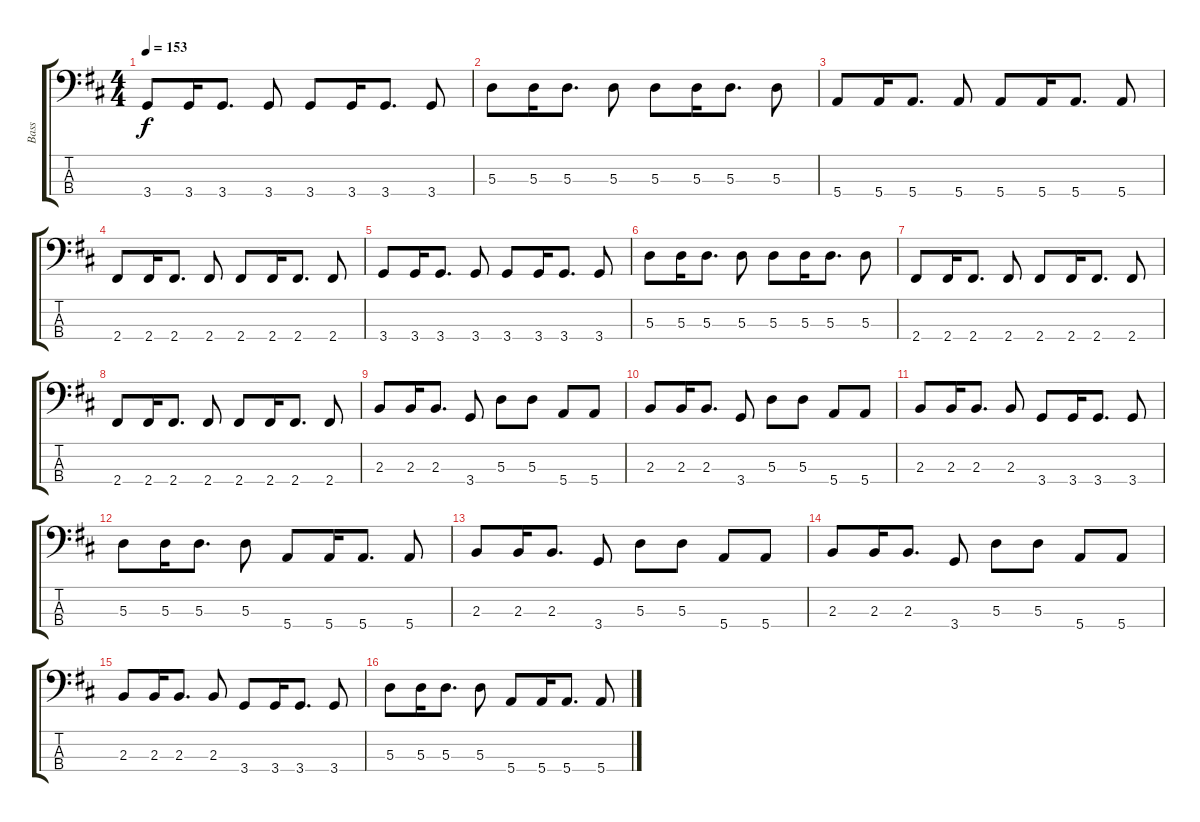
\track ("Bass" "Bass") {instrument electricbasspick}
\staff {score tabs}
\tuning (G2 D2 A1 E1) {hide}
\ts (4 4)
\tempo 153
\clef f4
\ks d
3.4.8{dy f} 3.4.16 3.4.8{d} 3.4.8 3.4.8 3.4.16 3.4.8{d} 3.4.8 |
5.3.8 5.3.16 5.3.8{d} 5.3.8 5.3.8 5.3.16 5.3.8{d} 5.3.8 |
5.4.8 5.4.16 5.4.8{d} 5.4.8 5.4.8 5.4.16 5.4.8{d} 5.4.8 |
2.4.8 2.4.16 2.4.8{d} 2.4.8 2.4.8 2.4.16 2.4.8{d} 2.4.8 |
3.4.8 3.4.16 3.4.8{d} 3.4.8 3.4.8 3.4.16 3.4.8{d} 3.4.8 |
5.3.8 5.3.16 5.3.8{d} 5.3.8 5.3.8 5.3.16 5.3.8{d} 5.3.8 |
2.4.8 2.4.16 2.4.8{d} 2.4.8 2.4.8 2.4.16 2.4.8{d} 2.4.8 |
2.4.8 2.4.16 2.4.8{d} 2.4.8 2.4.8 2.4.16 2.4.8{d} 2.4.8 |
2.3.8 2.3.16 2.3.8{d} 3.4.8 5.3.8 5.3.8 5.4.8 5.4.8 |
2.3.8 2.3.16 2.3.8{d} 3.4.8 5.3.8 5.3.8 5.4.8 5.4.8 |
2.3.8 2.3.16 2.3.8{d} 2.3.8 3.4.8 3.4.16 3.4.8{d} 3.4.8 |
5.3.8 5.3.16 5.3.8{d} 5.3.8 5.4.8 5.4.16 5.4.8{d} 5.4.8 |
2.3.8 2.3.16 2.3.8{d} 3.4.8 5.3.8 5.3.8 5.4.8 5.4.8 |
2.3.8 2.3.16 2.3.8{d} 3.4.8 5.3.8 5.3.8 5.4.8 5.4.8 |
2.3.8 2.3.16 2.3.8{d} 2.3.8 3.4.8 3.4.16 3.4.8{d} 3.4.8 |
5.3.8 5.3.16 5.3.8{d} 5.3.8 5.4.8 5.4.16 5.4.8{d} 5.4.8
